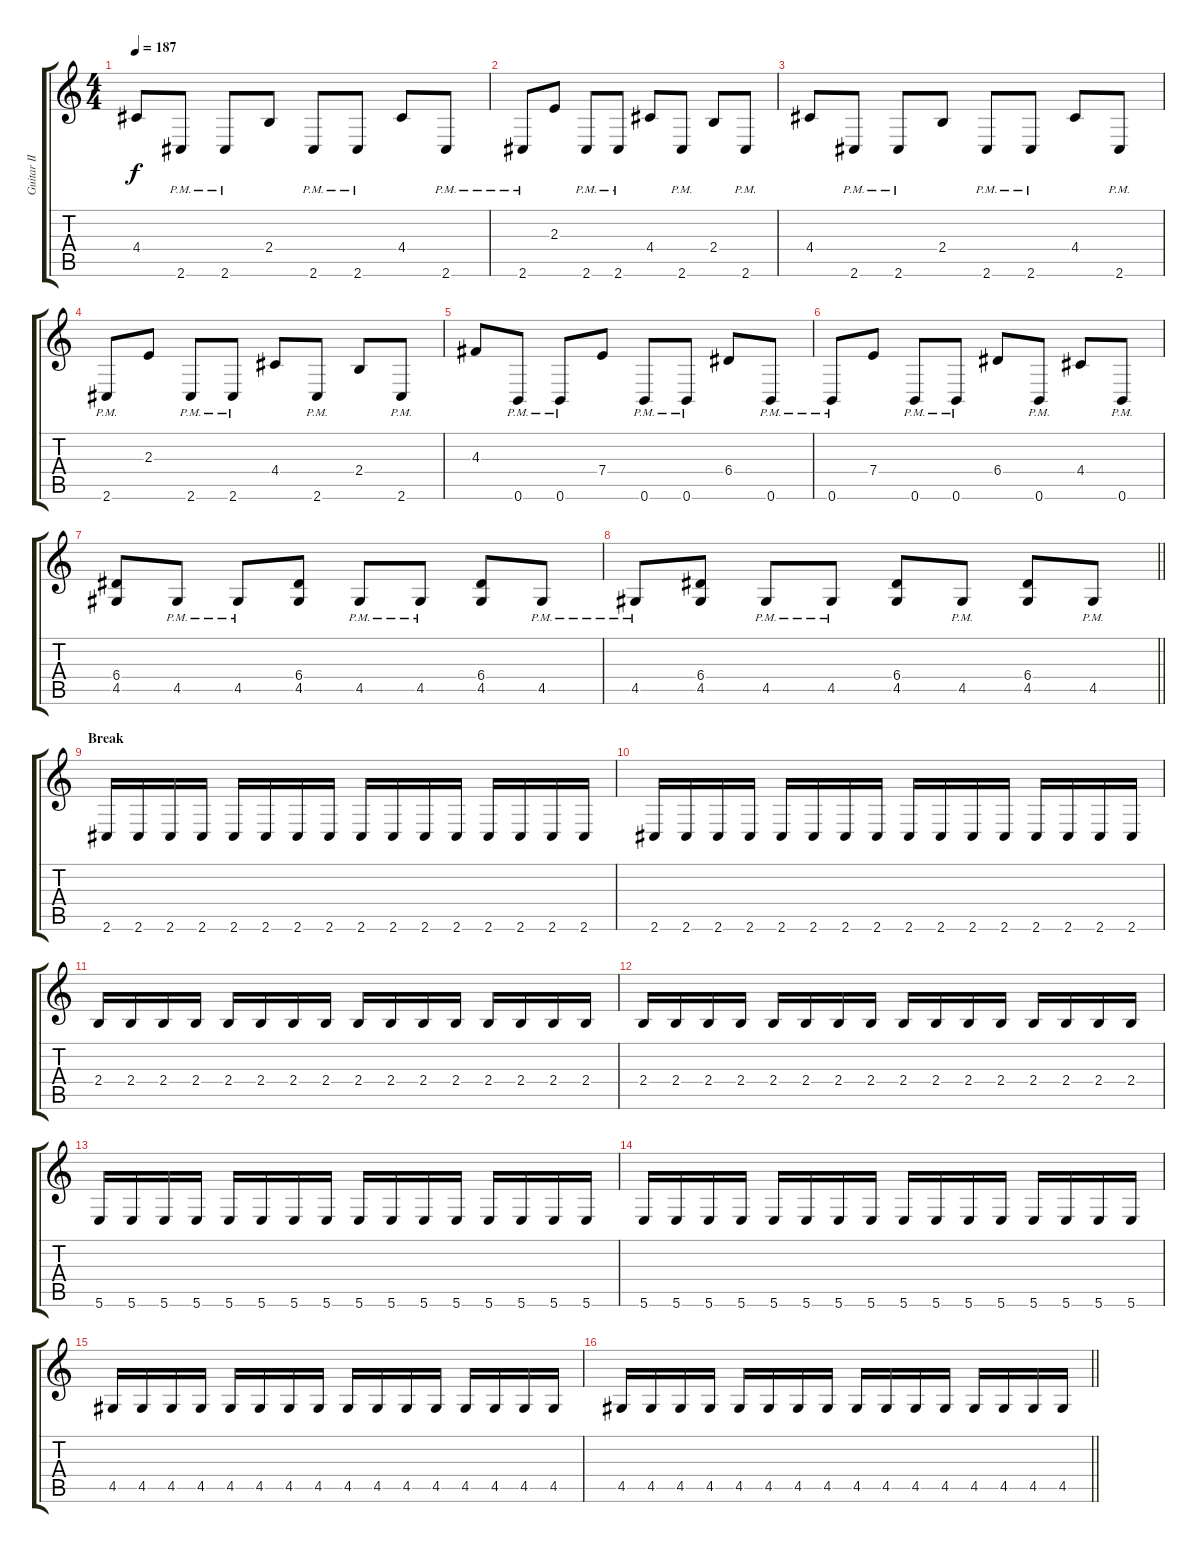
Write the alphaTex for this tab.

\track ("Guitar II" "Guitar II") {instrument distortionguitar}
\staff {score tabs}
\tuning (B3 Gb3 D3 A2 E2 B1) {hide}
\ts (4 4)
\section ("" "")
\tempo 187
\clef g2
\ks c
4.4.8{dy f} 2.6{pm}.8 2.6{pm}.8 2.4.8 2.6{pm}.8 2.6{pm}.8 4.4.8 2.6{pm}.8 |
2.6{pm}.8 2.3.8 2.6{pm}.8 2.6{pm}.8 4.4.8 2.6{pm}.8 2.4.8 2.6{pm}.8 |
4.4.8 2.6{pm}.8 2.6{pm}.8 2.4.8 2.6{pm}.8 2.6{pm}.8 4.4.8 2.6{pm}.8 |
2.6{pm}.8 2.3.8 2.6{pm}.8 2.6{pm}.8 4.4.8 2.6{pm}.8 2.4.8 2.6{pm}.8 |
4.3.8 0.6{pm}.8 0.6{pm}.8 7.4.8 0.6{pm}.8 0.6{pm}.8 6.4.8 0.6{pm}.8 |
0.6{pm}.8 7.4.8 0.6{pm}.8 0.6{pm}.8 6.4.8 0.6{pm}.8 4.4.8 0.6{pm}.8 |
(6.4 4.5).8 4.5{pm}.8 4.5{pm}.8 (6.4 4.5).8 4.5{pm}.8 4.5{pm}.8 (6.4 4.5).8 4.5{pm}.8 |
\barLineRight lightlight
4.5{pm}.8 (6.4 4.5).8 4.5{pm}.8 4.5{pm}.8 (6.4 4.5).8 4.5{pm}.8 (6.4 4.5).8 4.5{pm}.8 |
\section ("" "Break")
2.6.16 2.6.16 2.6.16 2.6.16 2.6.16 2.6.16 2.6.16 2.6.16 2.6.16 2.6.16 2.6.16 2.6.16 2.6.16 2.6.16 2.6.16 2.6.16 |
2.6.16 2.6.16 2.6.16 2.6.16 2.6.16 2.6.16 2.6.16 2.6.16 2.6.16 2.6.16 2.6.16 2.6.16 2.6.16 2.6.16 2.6.16 2.6.16 |
2.4.16 2.4.16 2.4.16 2.4.16 2.4.16 2.4.16 2.4.16 2.4.16 2.4.16 2.4.16 2.4.16 2.4.16 2.4.16 2.4.16 2.4.16 2.4.16 |
2.4.16 2.4.16 2.4.16 2.4.16 2.4.16 2.4.16 2.4.16 2.4.16 2.4.16 2.4.16 2.4.16 2.4.16 2.4.16 2.4.16 2.4.16 2.4.16 |
5.6.16 5.6.16 5.6.16 5.6.16 5.6.16 5.6.16 5.6.16 5.6.16 5.6.16 5.6.16 5.6.16 5.6.16 5.6.16 5.6.16 5.6.16 5.6.16 |
5.6.16 5.6.16 5.6.16 5.6.16 5.6.16 5.6.16 5.6.16 5.6.16 5.6.16 5.6.16 5.6.16 5.6.16 5.6.16 5.6.16 5.6.16 5.6.16 |
4.5.16 4.5.16 4.5.16 4.5.16 4.5.16 4.5.16 4.5.16 4.5.16 4.5.16 4.5.16 4.5.16 4.5.16 4.5.16 4.5.16 4.5.16 4.5.16 |
\barLineRight lightlight
4.5.16 4.5.16 4.5.16 4.5.16 4.5.16 4.5.16 4.5.16 4.5.16 4.5.16 4.5.16 4.5.16 4.5.16 4.5.16 4.5.16 4.5.16 4.5.16
